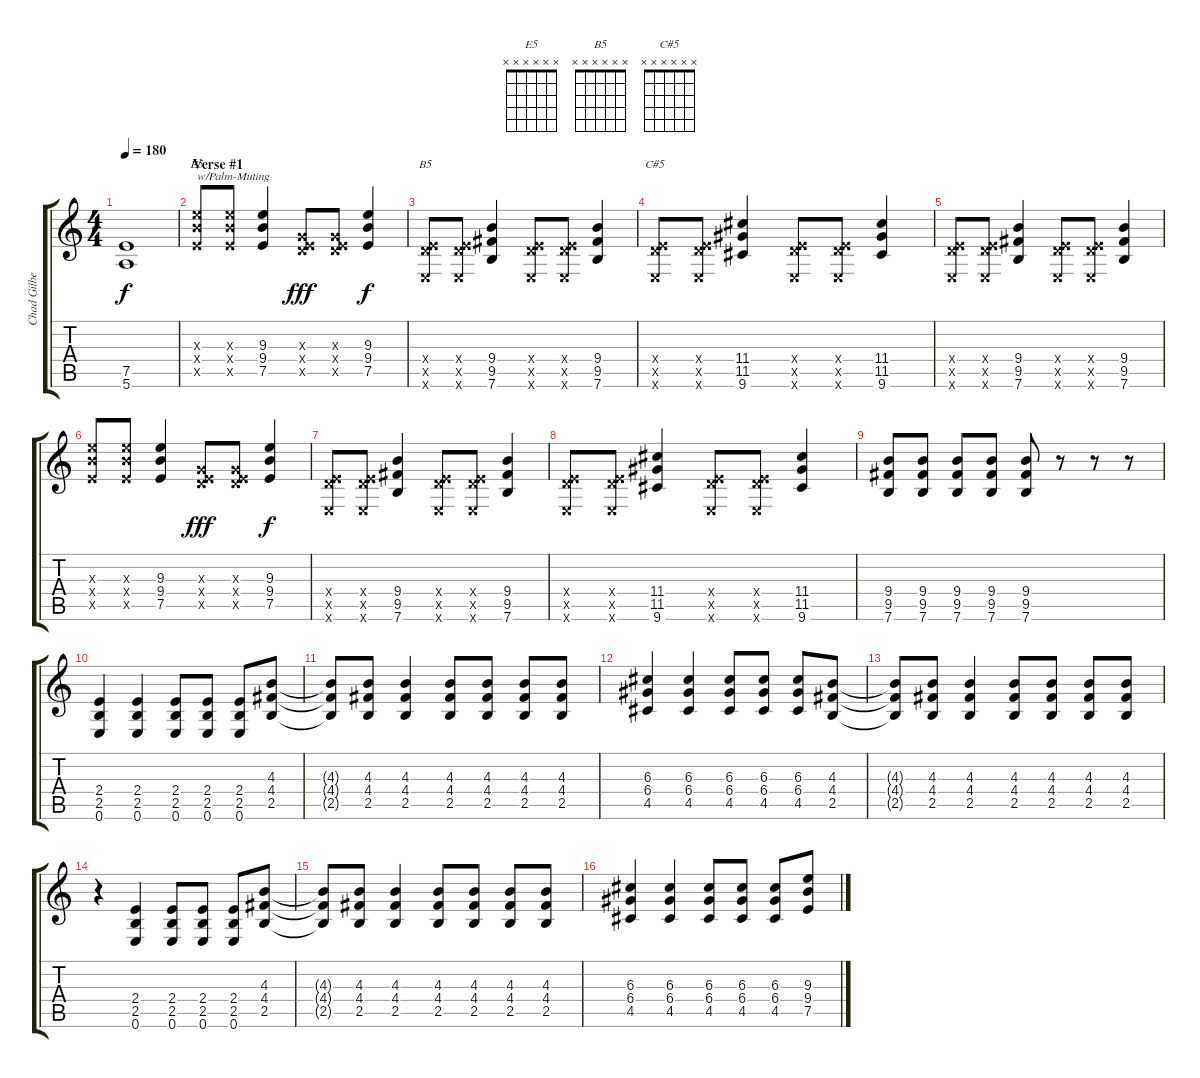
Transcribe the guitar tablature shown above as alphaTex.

\track ("Chad Gilbert - Guitar" "Chad Gilbe") {instrument overdrivenguitar}
\staff {score tabs}
\tuning (E4 B3 G3 D3 A2 E2) {hide}
\chord ("E5" x x x x x x) {firstfret 0}
\chord ("B5" x x x x x x) {firstfret 0}
\chord ("C#5" x x x x x x) {firstfret 0}
\ts (4 4)
\tempo 180
\clef g2
\ks c
(7.5{t} 5.6{t}).1{dy f} |
\section ("" "Verse #1")
(9.3{x} 9.4{x} 7.5{x}).8{ch "E5" txt "w/Palm-Muting"} (9.3{x} 9.4{x} 7.5{x}).8 (9.3 9.4 7.5).4 (0.3{x} 0.4{x} 7.5{x}).8{dy fff} (0.3{x} 0.4{x} 7.5{x}).8 (9.3 9.4 7.5).4{dy f} |
(0.4{x} 7.5{x} 0.6{x}).8{ch "B5"} (0.4{x} 7.5{x} 0.6{x}).8 (9.4 9.5 7.6).4 (0.4{x} 7.5{x} 0.6{x}).8 (0.4{x} 7.5{x} 0.6{x}).8 (9.4 9.5 7.6).4 |
(0.4{x} 7.5{x} 0.6{x}).8{ch "C#5"} (0.4{x} 7.5{x} 0.6{x}).8 (11.4 11.5 9.6).4 (0.4{x} 7.5{x} 0.6{x}).8 (0.4{x} 7.5{x} 0.6{x}).8 (11.4 11.5 9.6).4 |
(0.4{x} 7.5{x} 0.6{x}).8 (0.4{x} 7.5{x} 0.6{x}).8 (9.4 9.5 7.6).4 (0.4{x} 7.5{x} 0.6{x}).8 (0.4{x} 7.5{x} 0.6{x}).8 (9.4 9.5 7.6).4 |
(9.3{x} 9.4{x} 7.5{x}).8 (9.3{x} 9.4{x} 7.5{x}).8 (9.3 9.4 7.5).4 (0.3{x} 0.4{x} 7.5{x}).8{dy fff} (0.3{x} 0.4{x} 7.5{x}).8 (9.3 9.4 7.5).4{dy f} |
(0.4{x} 7.5{x} 0.6{x}).8 (0.4{x} 7.5{x} 0.6{x}).8 (9.4 9.5 7.6).4 (0.4{x} 7.5{x} 0.6{x}).8 (0.4{x} 7.5{x} 0.6{x}).8 (9.4 9.5 7.6).4 |
(0.4{x} 7.5{x} 0.6{x}).8 (0.4{x} 7.5{x} 0.6{x}).8 (11.4 11.5 9.6).4 (0.4{x} 7.5{x} 0.6{x}).8 (0.4{x} 7.5{x} 0.6{x}).8 (11.4 11.5 9.6).4 |
(9.4 9.5 7.6).8 (9.4 9.5 7.6).8 (9.4 9.5 7.6).8 (9.4 9.5 7.6).8 (9.4 9.5 7.6).8 r.8 r.8 r.8 |
(2.4 2.5 0.6).4 (2.4 2.5 0.6).4 (2.4 2.5 0.6).8 (2.4 2.5 0.6).8 (2.4 2.5 0.6).8 (4.3 4.4 2.5).8 |
(4.3{t} 4.4{t} 2.5{t}).8 (4.3 4.4 2.5).8 (4.3 4.4 2.5).4 (4.3 4.4 2.5).8 (4.3 4.4 2.5).8 (4.3 4.4 2.5).8 (4.3 4.4 2.5).8 |
(6.3 6.4 4.5).4 (6.3 6.4 4.5).4 (6.3 6.4 4.5).8 (6.3 6.4 4.5).8 (6.3 6.4 4.5).8 (4.3 4.4 2.5).8 |
(4.3{t} 4.4{t} 2.5{t}).8 (4.3 4.4 2.5).8 (4.3 4.4 2.5).4 (4.3 4.4 2.5).8 (4.3 4.4 2.5).8 (4.3 4.4 2.5).8 (4.3 4.4 2.5).8 |
r.4 (2.4 2.5 0.6).4 (2.4 2.5 0.6).8 (2.4 2.5 0.6).8 (2.4 2.5 0.6).8 (4.3 4.4 2.5).8 |
(4.3{t} 4.4{t} 2.5{t}).8 (4.3 4.4 2.5).8 (4.3 4.4 2.5).4 (4.3 4.4 2.5).8 (4.3 4.4 2.5).8 (4.3 4.4 2.5).8 (4.3 4.4 2.5).8 |
(6.3 6.4 4.5).4 (6.3 6.4 4.5).4 (6.3 6.4 4.5).8 (6.3 6.4 4.5).8 (6.3 6.4 4.5).8 (9.3 9.4 7.5).8
